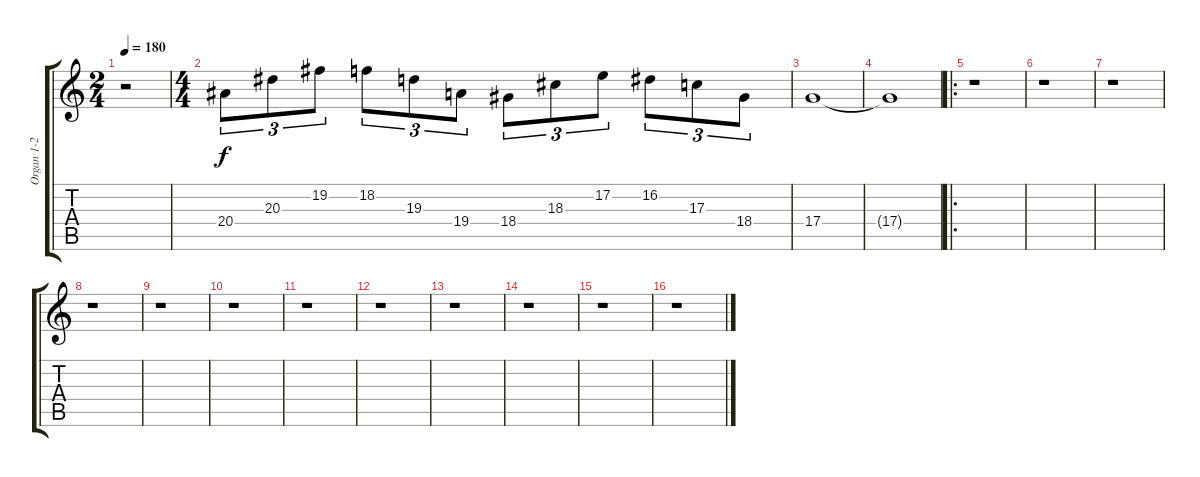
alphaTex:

\track ("Organ 1-2" "Organ 1-2") {instrument percussiveorgan}
\staff {score tabs}
\tuning (E4 B3 G3 D3 A2 E2) {hide}
\ts (2 4)
\tempo 180
\clef g2
\ks c
r.2{dy f instrument percussiveorgan} |
\ts (4 4)
20.4.8{tu (3 2)} 20.3.8{tu (3 2)} 19.2.8{tu (3 2)} 18.2.8{tu (3 2)} 19.3.8{tu (3 2)} 19.4.8{tu (3 2)} 18.4.8{tu (3 2)} 18.3.8{tu (3 2)} 17.2.8{tu (3 2)} 16.2.8{tu (3 2)} 17.3.8{tu (3 2)} 18.4.8{tu (3 2)} |
17.4.1 |
17.4{t}.1 |
\ro
r.1 |
r.1 |
r.1 |
r.1 |
r.1 |
r.1 |
r.1 |
r.1 |
r.1 |
r.1 |
r.1 |
r.1
